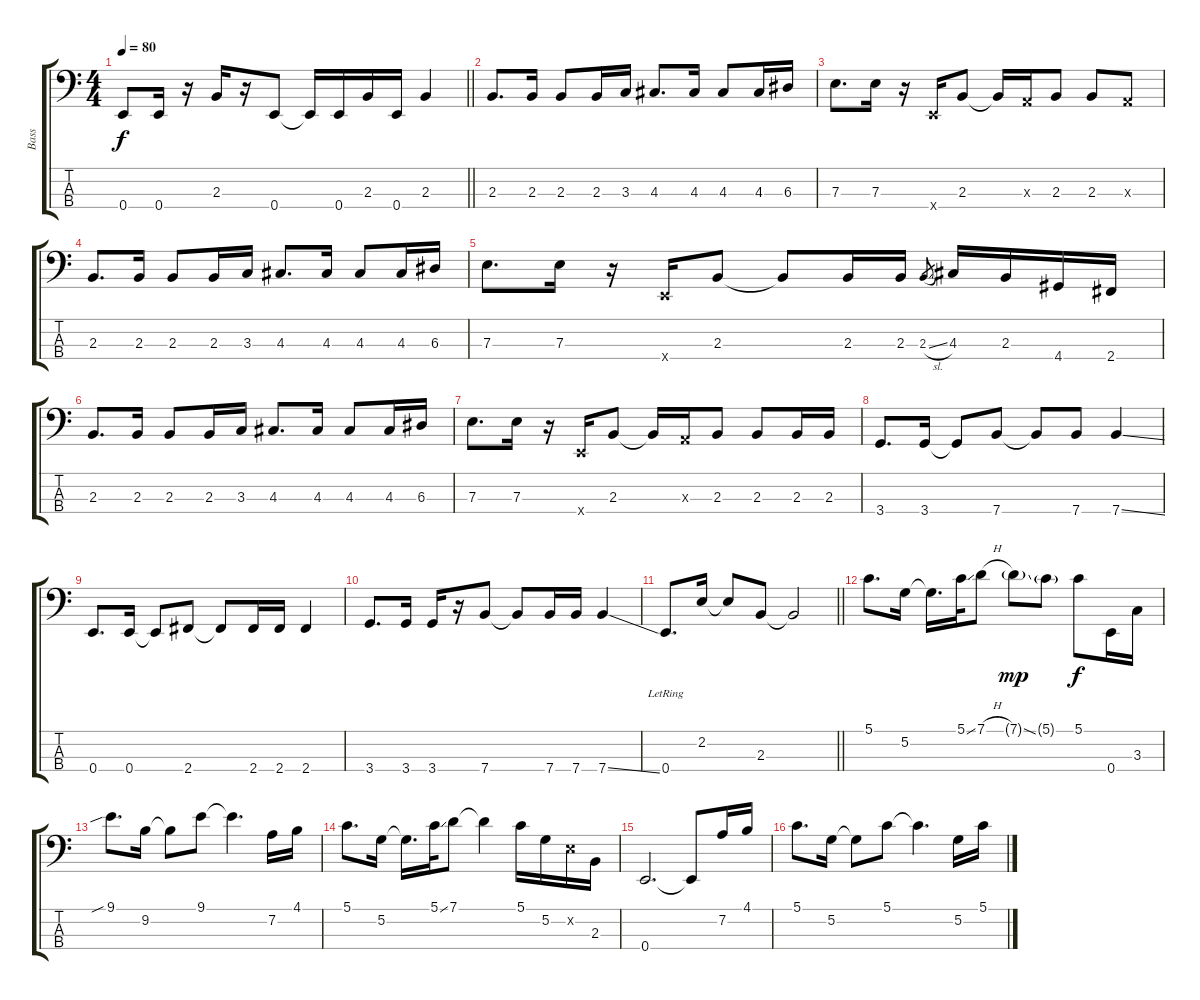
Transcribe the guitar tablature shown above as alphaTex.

\track ("Bass" "Bass") {instrument electricbassfinger}
\staff {score tabs}
\tuning (G2 D2 A1 E1) {hide}
\ts (4 4)
\tempo 80
\clef f4
\barLineRight lightlight
\ks c
0.4.8{dy f} 0.4.16 r.16 2.3.16 r.16 0.4.8 0.4{t}.16 0.4.16 2.3.16 0.4.16 2.3.4 |
2.3.8{d} 2.3.16 2.3.8 2.3.16 3.3.16 4.3.8{d} 4.3.16 4.3.8 4.3.16 6.3.16 |
7.3.8{d} 7.3.16 r.16 0.4{x}.16 2.3.8 2.3{t}.16 0.3{x}.16 2.3.8 2.3.8 0.3{x}.8 |
2.3.8{d} 2.3.16 2.3.8 2.3.16 3.3.16 4.3.8{d} 4.3.16 4.3.8 4.3.16 6.3.16 |
7.3.8{d} 7.3.16 r.16 0.4{x}.16 2.3.8 2.3{t}.8 2.3.16 2.3.16 2.3{sl}.8{gr} 4.3.16 2.3.16 4.4.16 2.4.16 |
2.3.8{d} 2.3.16 2.3.8 2.3.16 3.3.16 4.3.8{d} 4.3.16 4.3.8 4.3.16 6.3.16 |
7.3.8{d} 7.3.16 r.16 0.4{x}.16 2.3.8 2.3{t}.16 0.3{x}.16 2.3.8 2.3.8 2.3.16 2.3.16 |
3.4.8{d} 3.4.16 3.4{t}.8 7.4.8 7.4{t}.8 7.4.8 7.4{ss}.4 |
0.4.8{d} 0.4.16 0.4{t}.8 2.4.8 2.4{t}.8 2.4.16 2.4.16 2.4.4 |
3.4.8{d} 3.4.16 3.4.16 r.16 7.4.8 7.4{t}.8 7.4.16 7.4.16 7.4{ss}.4 |
\barLineRight lightlight
0.4{lr}.8{d} 2.2.16 2.2{t}.8 2.3.8 2.3{t}.2 |
5.1.8{d} 5.2.16 5.2{t}.16{d} 5.1{ss}.32 7.1{h}.8 7.1{ss g}.8{dy mp} 5.1{g}.8 5.1.8{dy f} 0.4.16 3.3.16 |
9.1{sib}.8{d} 9.2.16 9.2{t}.8 9.1.8 9.1{t}.4{d} 7.2.16 4.1.16 |
5.1.8{d} 5.2.16 5.2{t}.16{d} 5.1{ss}.32 7.1.8 7.1{t}.4 5.1.16 5.2.16 2.2{x}.16 2.3.16 |
0.4.2{d} 0.4{t}.8 7.2.16 4.1.16 |
5.1.8{d} 5.2.16 5.2{t}.8 5.1.8 5.1{t}.4{d} 5.2.16 5.1{ss}.16
